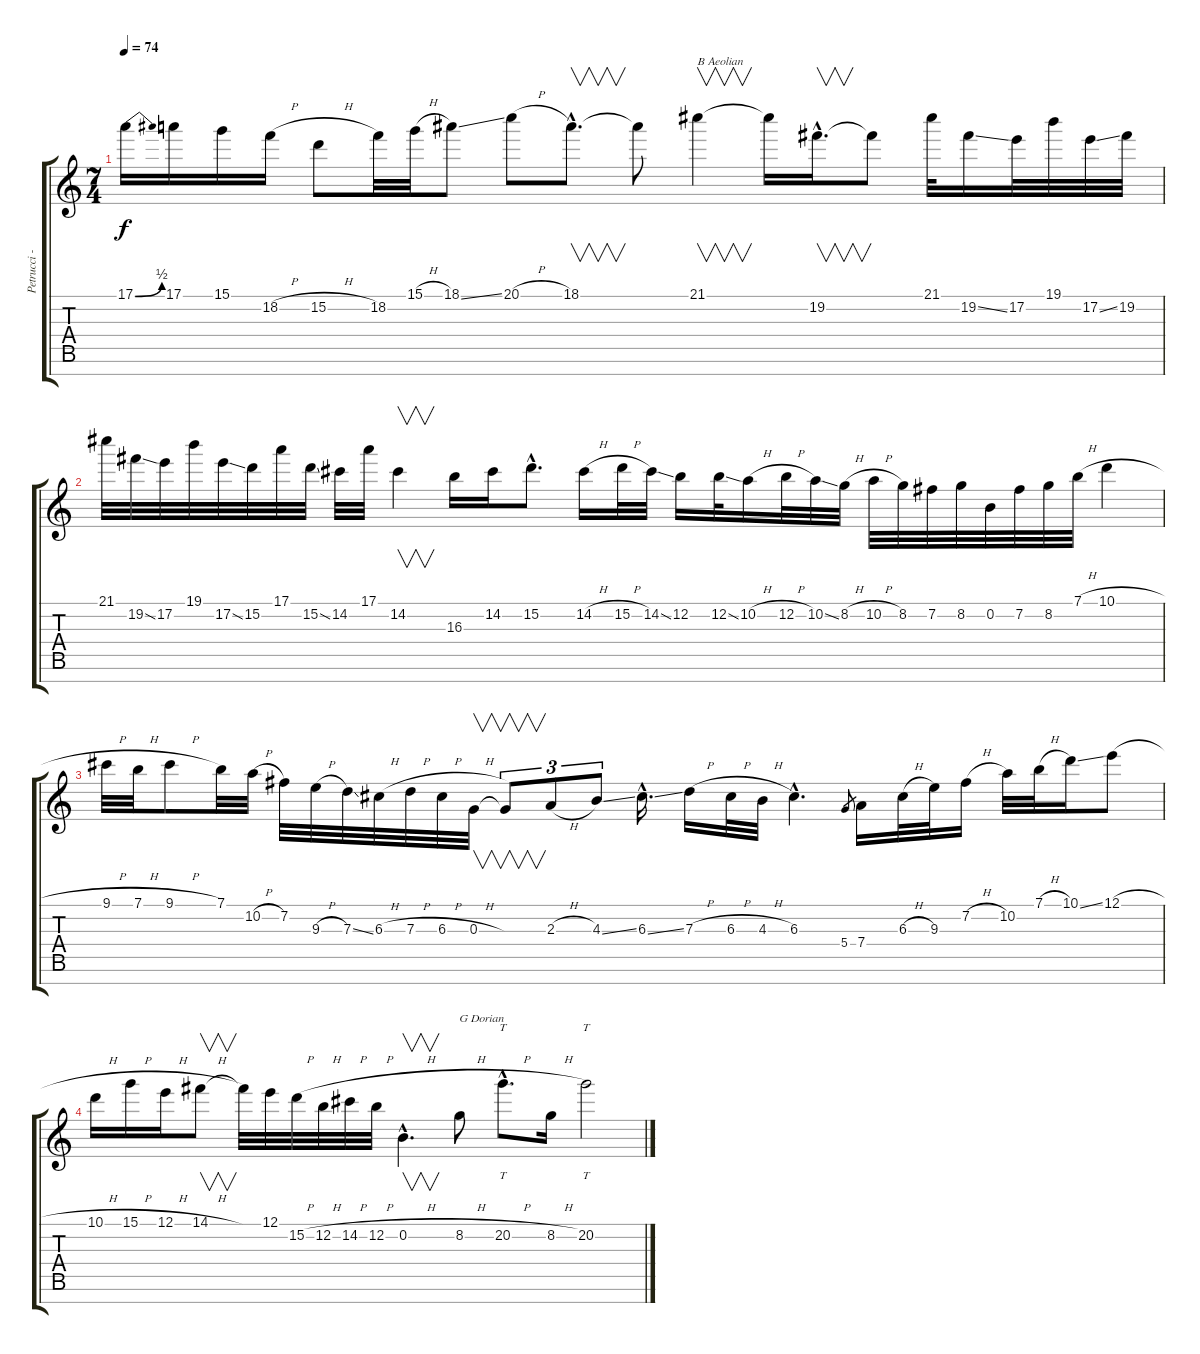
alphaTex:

\track ("Petrucci - Guitar" "Petrucci -") {instrument distortionguitar}
\staff {score tabs}
\tuning (E4 B3 G3 D3 A2 E2 B1) {hide}
\ts (7 4)
\tempo 74
\clef g2
\ks c
17.1{be (bend 0 0 60 2)}.16{dy f} 17.1.16 15.1.16 18.2{h}.16 15.2{h}.8 18.2.32 15.1{h}.32 18.1{ss}.8 20.1{h}.8 18.1{hac}.8{v d} 18.1{t}.8 21.1.4{v txt "B Aeolian"} 21.1{t}.16 19.2{hac}.16{v d} 19.2{t}.8 21.1.32 19.2{ss}.16 17.2.32 19.1.32 17.2{ss}.32 19.2.32 |
21.1.32 19.2{ss}.32 17.2.32 19.1.32 17.2{ss}.32 15.2.32 17.1.32 15.2{ss}.32 14.2.32 17.1.32 14.2.4{v} 16.3.16 14.2.16 15.2{hac}.8{d} 14.2{h}.16 15.2{h}.32 14.2{ss}.32 12.2.16 12.2{ss}.32 10.2{h}.16 12.2{h}.32 10.2{ss}.32 8.2{h}.32 10.2{h}.32 8.2.32 7.2.32 8.2.32 0.2.32 7.2.32 8.2.32 7.1{h}.32 10.1{h}.4 |
9.1{h}.32 7.1{h}.32 9.1{h}.8 7.1.32 10.2{h}.32 7.2.32 9.3{h}.32 7.3{ss}.32 6.3{h}.32 7.3{h}.32 6.3{h}.32 0.3{h}.32{v} 0.3{t}.8{v tu (3 2)} 2.3{h}.8{tu (3 2)} 4.3{ss}.8{tu (3 2)} 6.3{ss hac}.16{d} 7.3{h}.16 6.3{h}.32 4.3{h}.32 6.3{hac}.4{d} 5.4.8{gr} 7.4.16 6.3{h}.32 9.3.32 7.2{h}.16 10.2.32 7.1{h}.32 10.1{ss}.16 12.1{h}.8 |
10.1{h}.16 15.1{h}.16 12.1{h}.16 14.1{h}.8{v} 14.1{t}.32 12.1.32 15.2{h}.32 12.2{h}.32 14.2{h}.32 12.2{h}.32 0.2{h hac}.4{v d} 8.2{h}.8{txt "G Dorian"} 20.2{h hac}.8{tt d} 8.2{h}.16 20.2.2{tt}
